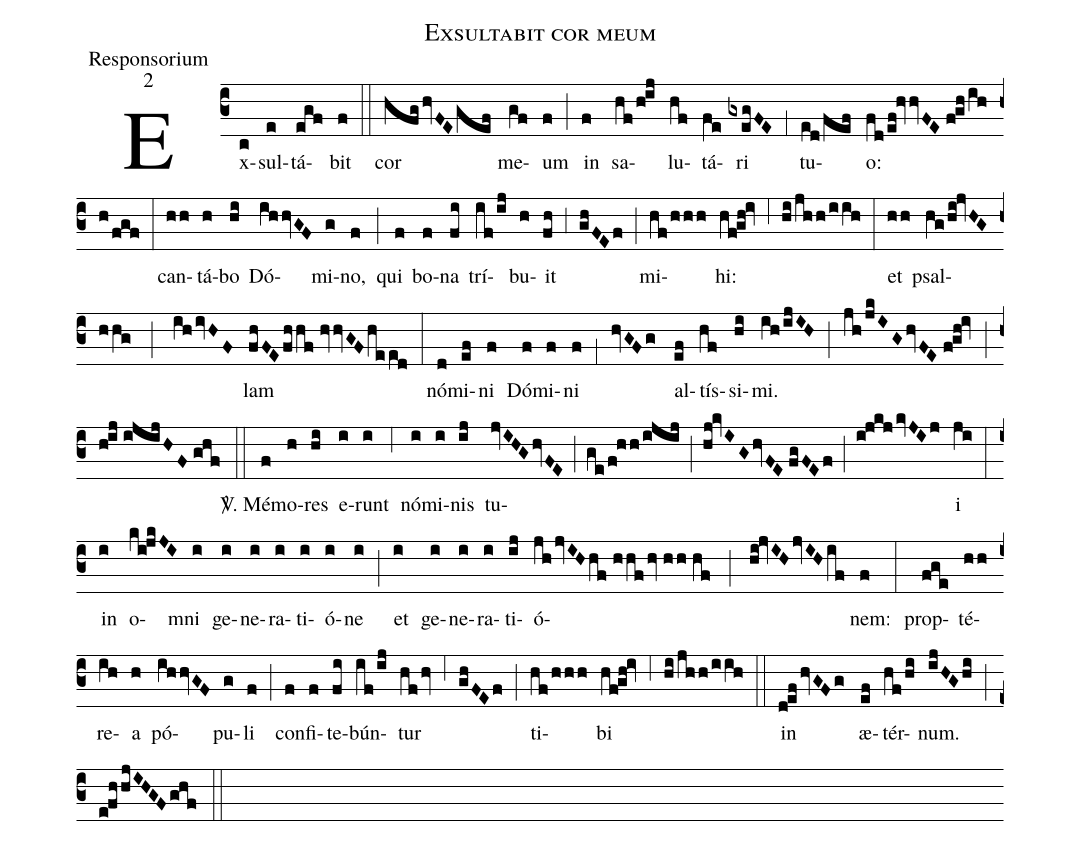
name:Exsultabit cor meum;
office-part:Responsorium;
mode:2;
%%
(c3) Ex(c)sul(e)tá(egf)bit(f) (::)
cor(hfg/hvFE/gef) me(gf)um(f) (;) in(f) sa(hf/h!ij)lu(hf)tá(fe)ri(gxegFE) (,1) tu(ed/fef)o:(fd/ef!hvvFE//f!gh/ihh/fgf) (:)
can(hh)tá(h)bo(hi) Dó(ihhvGF)mi(g)no,(f) (;) qui(f) bo(f)na(fi) trí(if/ij)bu(h)it(fh) (,3) (ghFEf) (;) mi(hf/hhh)hi:(hf!gh!iv) (,6) (hi/jhh/iih) (:)
et(hh) psal(hg/hi!jvHG/hhg;ih/ivHF)lam(fhFE/fhhf//hvvGF/heed) (:)
nó(d)mi(ef)ni(f) Dó(f)mi(f)ni(f) (,1) (hvGFg) al(ef)tís(hf)si(hi)mi.(ih/ijIH) (;) (jh/jkIG/hvFE//f!gh!iv) (;) (h!ij//ijijHF//ghf) (::)

<sp>V/</sp>. Mé(f)mo(h)res(hi) e(i)runt(i) (,6) nó(i)mi(i)nis(ij) tu(jvIHG/hvFE;ge/f!hh/ijij;hj!kvIG/hvFE//fgFEf;i!jkj/kvJIj)i(ji) (:)
in(i) o(ki!jkJI)mni(i) ge(i)ne(i)ra(i)ti(i)ó(i)ne(i) (;) et(i) ge(i)ne(i)ra(i)ti(ij)ó(jh/jvIH/hf//hhf/hv//hh//hf;hi!jvIH/jvIH/if)nem:(f) (:)
prop(fge)té(hh)re(ih)a(h) pó(ihhvGF)pu(g)li(f) (;) con(f)fi(f)te(fi)bún(if/ij)tur(hf/hv) (,6) (ghFEf) (;) ti(hf/hhh)bi(hf!gh!iv) (,6) (hi/jhh/iih) (::)
in(d!ef/hvGFg) æ(ef)tér(hf/hi)num.(ijHG/hi) (;) (e!fhhjIHGF/ghf) (::)
